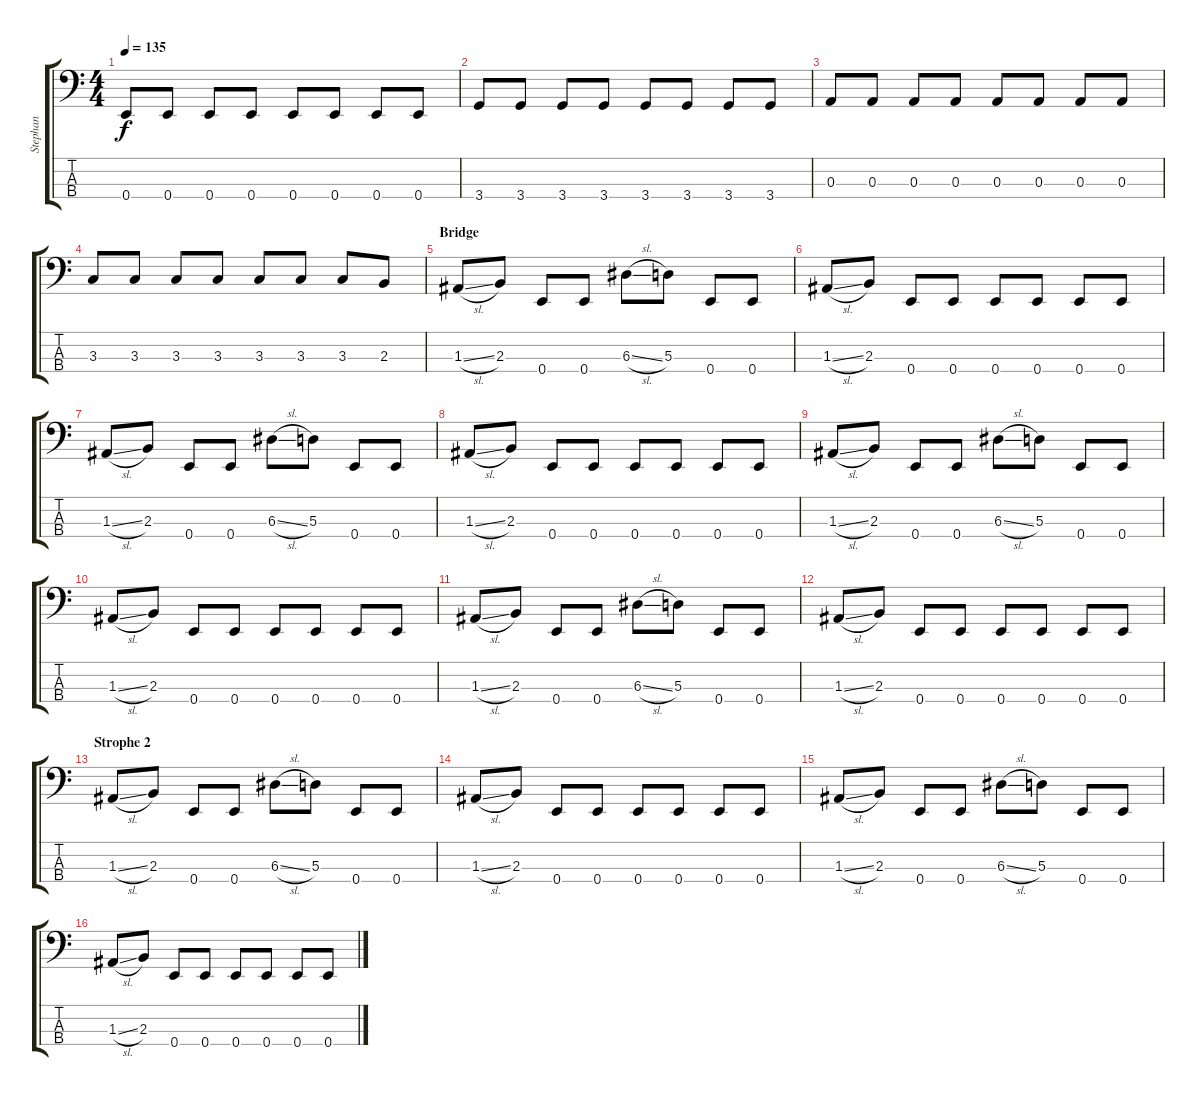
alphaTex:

\track ("Stephan" "Stephan") {instrument slapbass2}
\staff {score tabs}
\tuning (G2 D2 A1 E1) {hide}
\ts (4 4)
\tempo 135
\clef f4
\ks c
0.4.8{dy f} 0.4.8 0.4.8 0.4.8 0.4.8 0.4.8 0.4.8 0.4.8 |
3.4.8 3.4.8 3.4.8 3.4.8 3.4.8 3.4.8 3.4.8 3.4.8 |
0.3.8 0.3.8 0.3.8 0.3.8 0.3.8 0.3.8 0.3.8 0.3.8 |
3.3.8 3.3.8 3.3.8 3.3.8 3.3.8 3.3.8 3.3.8 2.3.8 |
\section ("" "Bridge")
1.3{sl}.8{volume 13 instrument slapbass2} 2.3.8 0.4.8 0.4.8 6.3{sl}.8 5.3.8 0.4.8 0.4.8 |
1.3{sl}.8 2.3.8 0.4.8 0.4.8 0.4.8 0.4.8 0.4.8 0.4.8 |
1.3{sl}.8{volume 13 instrument slapbass2} 2.3.8 0.4.8 0.4.8 6.3{sl}.8 5.3.8 0.4.8 0.4.8 |
1.3{sl}.8 2.3.8 0.4.8 0.4.8 0.4.8 0.4.8 0.4.8 0.4.8 |
1.3{sl}.8{volume 13 instrument slapbass2} 2.3.8 0.4.8 0.4.8 6.3{sl}.8 5.3.8 0.4.8 0.4.8 |
1.3{sl}.8 2.3.8 0.4.8 0.4.8 0.4.8 0.4.8 0.4.8 0.4.8 |
1.3{sl}.8{volume 13 instrument slapbass2} 2.3.8 0.4.8 0.4.8 6.3{sl}.8 5.3.8 0.4.8 0.4.8 |
1.3{sl}.8 2.3.8 0.4.8 0.4.8 0.4.8 0.4.8 0.4.8 0.4.8 |
\section ("" "Strophe 2")
1.3{sl}.8{volume 13 instrument slapbass2} 2.3.8 0.4.8 0.4.8 6.3{sl}.8 5.3.8 0.4.8 0.4.8 |
1.3{sl}.8 2.3.8 0.4.8 0.4.8 0.4.8 0.4.8 0.4.8 0.4.8 |
1.3{sl}.8{volume 13 instrument slapbass2} 2.3.8 0.4.8 0.4.8 6.3{sl}.8 5.3.8 0.4.8 0.4.8 |
1.3{sl}.8 2.3.8 0.4.8 0.4.8 0.4.8 0.4.8 0.4.8 0.4.8
